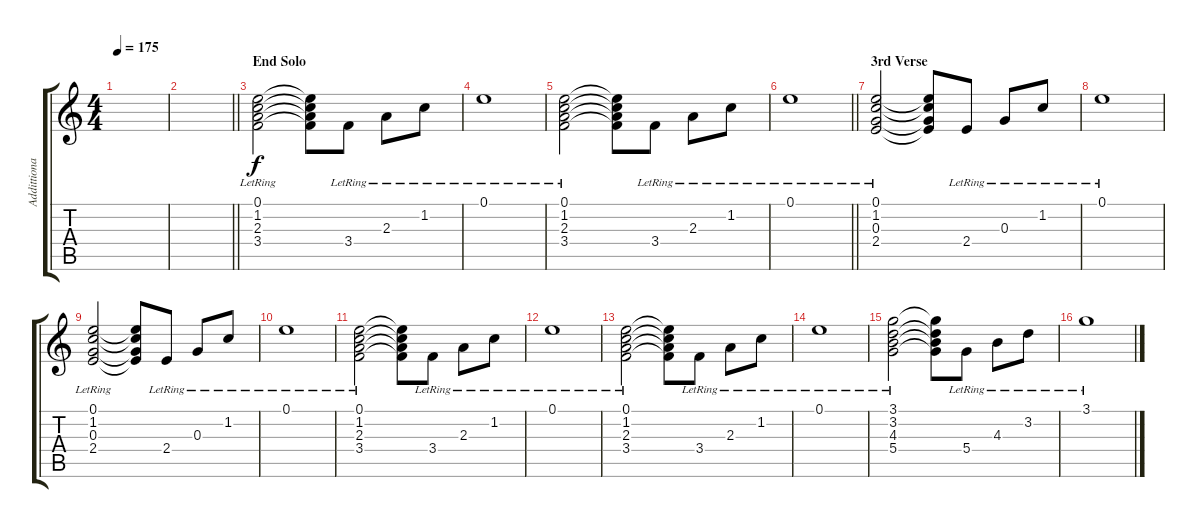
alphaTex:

\track ("Addittional Guitar" "Addittiona") {instrument electricguitarclean}
\staff {score tabs}
\tuning (E4 B3 G3 D3 A2 E2) {hide}
\ts (4 4)
\tempo 175
\clef g2
\ks c
|
\barLineRight lightlight
|
\section ("" "End Solo")
(0.1{lr} 1.2{lr} 2.3{lr} 3.4{lr}).2{instrument electricguitarclean} (0.1{t} 1.2{t} 2.3{t} 3.4{t}).8 3.4{lr}.8 2.3{lr}.8 1.2{lr}.8 |
0.1{lr}.1 |
(0.1{lr} 1.2{lr} 2.3{lr} 3.4{lr}).2 (0.1{t} 1.2{t} 2.3{t} 3.4{t}).8 3.4{lr}.8 2.3{lr}.8 1.2{lr}.8 |
\barLineRight lightlight
0.1{lr}.1 |
\section ("" "3rd Verse")
(0.1{lr} 1.2{lr} 0.3{lr} 2.4{lr}).2 (0.1{t} 1.2{t} 0.3{t} 2.4{t}).8 2.4{lr}.8 0.3{lr}.8 1.2{lr}.8 |
0.1{lr}.1 |
(0.1{lr} 1.2{lr} 0.3{lr} 2.4{lr}).2 (0.1{t} 1.2{t} 0.3{t} 2.4{t}).8 2.4{lr}.8 0.3{lr}.8 1.2{lr}.8 |
0.1{lr}.1 |
(0.1{lr} 1.2{lr} 2.3{lr} 3.4{lr}).2 (0.1{t} 1.2{t} 2.3{t} 3.4{t}).8 3.4{lr}.8 2.3{lr}.8 1.2{lr}.8 |
0.1{lr}.1 |
(0.1{lr} 1.2{lr} 2.3{lr} 3.4{lr}).2 (0.1{t} 1.2{t} 2.3{t} 3.4{t}).8 3.4{lr}.8 2.3{lr}.8 1.2{lr}.8 |
0.1{lr}.1 |
(3.1{lr} 3.2{lr} 4.3{lr} 5.4{lr}).2 (3.1{t} 3.2{t} 4.3{t} 5.4{t}).8 5.4{lr}.8 4.3{lr}.8 3.2{lr}.8 |
3.1{lr}.1
